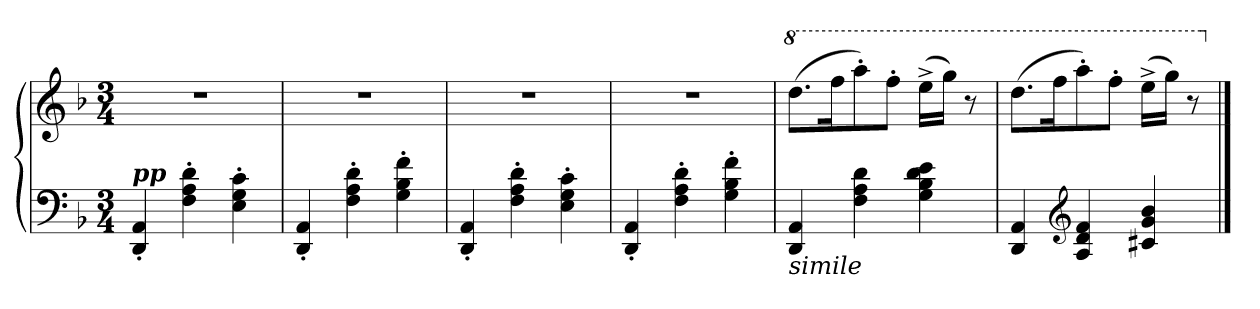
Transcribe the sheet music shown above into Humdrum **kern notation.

**kern	**kern
*part1	*part1
*staff2	*staff1
*clefF4	*clefG2
*k[b-]	*k[b-]
*M3/4	*M3/4
=1	=1
!LO:TX:a:Bi:t=pp	!
4DD'/ 4AA'/	2.r
4F'\ 4A'\ 4d'\	.
4E'\ 4G'\ 4c'\	.
=2	=2
4DD'/ 4AA'/	2.r
4F'\ 4A'\ 4d'\	.
4G'\ 4B-'\ 4f'\	.
=3	=3
4DD'/ 4AA'/	2.r
4F'\ 4A'\ 4d'\	.
4E'\ 4G'\ 4c'\	.
!!LO:LB:g=z
=4	=4
4DD'/ 4AA'/	2.r
4F'\ 4A'\ 4d'\	.
4G'\ 4B-'\ 4f'\	.
=5	=5
*	*8va
!LO:TX:b:i:t=simile	!
4DD/ 4AA/	(>8.ddd\L
.	16fff\k
4F\ 4A\ 4d\	8aaa'\)
.	8fff'\J
4G\ 4B-\ 4d\ 4e\	(>16eee^\LL
.	16ggg\JJ)
.	8r
=6	=6
4DD/ 4AA/	(>8.ddd\L
.	16fff\k
*clefG2	*
4A/ 4d/ 4f/	8aaa'\)
.	8fff'\J
4c#X/ 4g/ 4b-/	(>16eee^\LL
.	16ggg\JJ)
.	8r
*	*X8va
==	==
*-	*-
